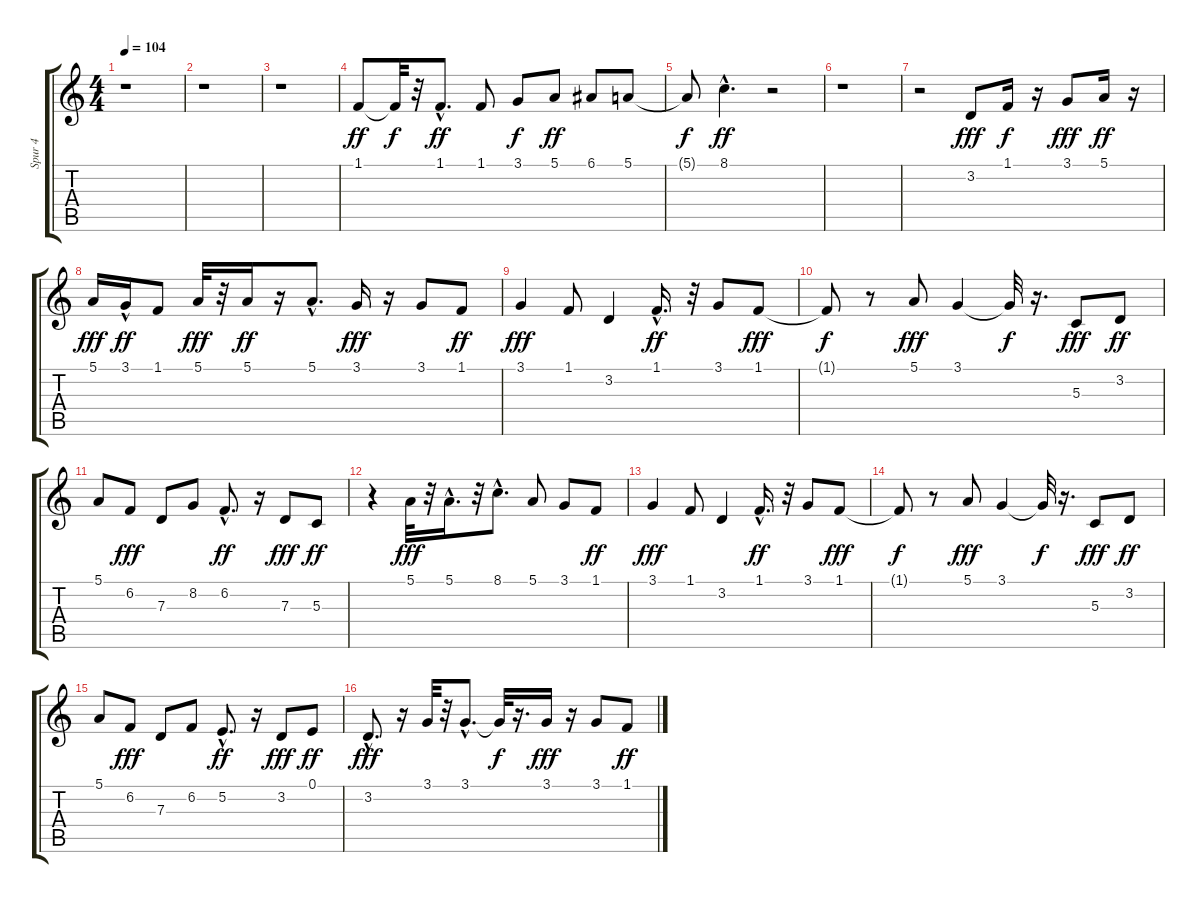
\track ("Spur 4" "Spur 4") {instrument lead3calliope}
\staff {score tabs}
\tuning (E4 B3 G3 D3 A2 E2) {hide}
\ts (4 4)
\tempo 104
\clef g2
\ks c
r.1{dy ff instrument lead3calliope} |
r.1 |
r.1 |
1.1.8 1.1{t}.32{dy f} r.32 1.1{hac}.8{d dy ff} 1.1.8 3.1.8{dy f} 5.1.8{dy ff} 6.1.8 5.1.8 |
5.1{t}.8{dy f} 8.1{hac}.4{d dy ff} r.2 |
r.1 |
r.2 3.2.8{dy fff} 1.1.16{dy f} r.16 3.1.8{dy fff} 5.1.16{dy ff} r.16 |
5.1.16{dy fff} 3.1{hac}.16{dy ff} 1.1.8 5.1.32{dy fff} r.32 5.1.16{dy ff} r.16 5.1{hac}.8{d} 3.1.16{dy fff} r.16 3.1.8 1.1.8{dy ff} |
3.1.4{dy fff} 1.1.8 3.2.4 1.1{hac}.16{d dy ff} r.32 3.1.8 1.1.8{dy fff} |
1.1{t}.8{dy f} r.8 5.1.8{dy fff} 3.1.4 3.1{t}.32{dy f} r.16{d} 5.3.8{dy fff} 3.2.8{dy ff} |
5.1.8 6.2.8{dy fff} 7.3.8 8.2.8 6.2{hac}.8{d dy ff} r.16 7.3.8{dy fff} 5.3.8{dy ff} |
r.4 5.1.32{dy fff} r.32 5.1{hac}.16{d} r.32 8.1{hac}.8{d} 5.1.8 3.1.8 1.1.8{dy ff} |
3.1.4{dy fff} 1.1.8 3.2.4 1.1{hac}.16{d dy ff} r.32 3.1.8 1.1.8{dy fff} |
1.1{t}.8{dy f} r.8 5.1.8{dy fff} 3.1.4 3.1{t}.32{dy f} r.16{d} 5.3.8{dy fff} 3.2.8{dy ff} |
5.1.8 6.2.8{dy fff} 7.3.8 6.2.8 5.2{hac}.8{d dy ff} r.16 3.2.8{dy fff} 0.1.8{dy ff} |
3.2{hac}.8{d dy fff} r.16 3.1.32 r.32 3.1{hac}.8{d} 3.1{t}.32{dy f} r.16{d} 3.1.16{dy fff} r.16 3.1.8 1.1.8{dy ff}
